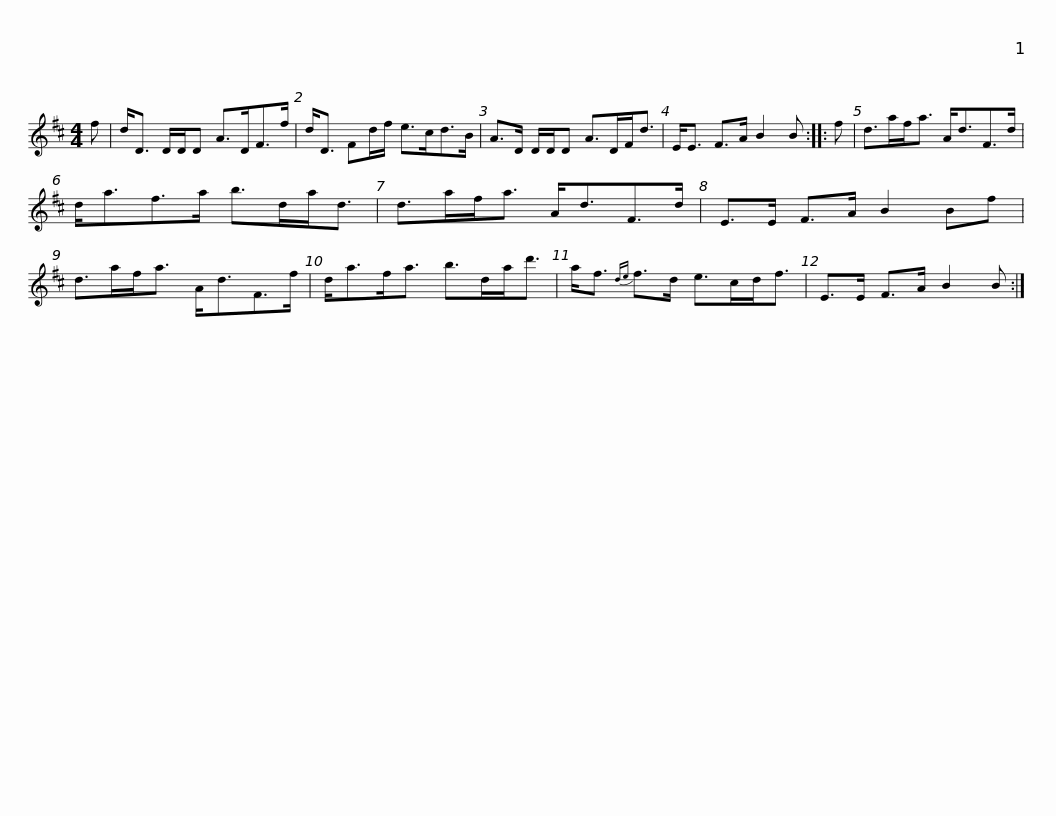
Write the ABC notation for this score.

X:1
L:1/8
M:4/4
I:linebreak $
K:D
V:1 treble
V:1
 f | d<D D/D/D A>DF>f | d<D Fd/f/ e>cd>B | A>D D/D/D A>DF<d | E<E F>A B2 B :: %5
 f |$ d>af<a A<dF>d | d<af>a b>da<d | d>af<a A<dF>d | E>E F>A B2 Bf |$ %10
 d>af<a A<dF>f | d<af<a b>da<d' | a<f{de} f>d e>cd<f | E>E F>A B2 B :| %14
